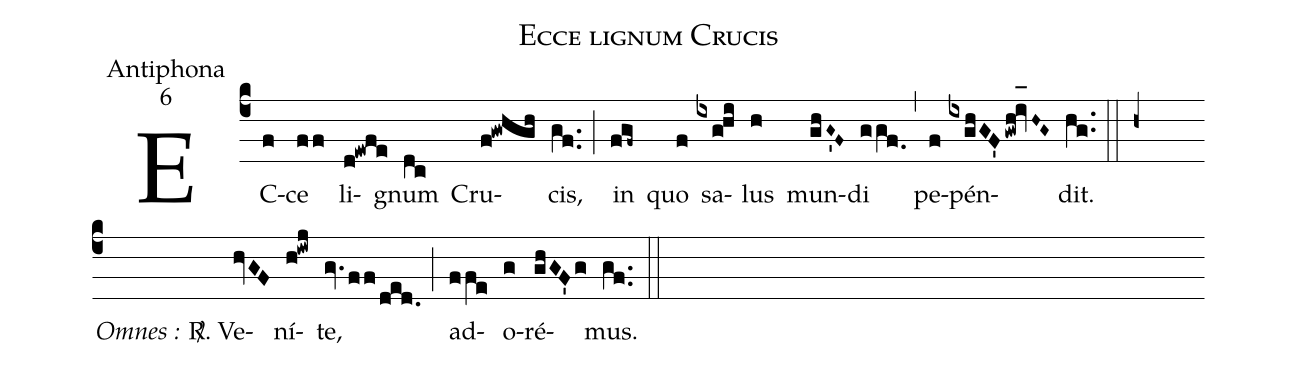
name:Ecce lignum Crucis;
office-part:Antiphona;
mode:6;
%%
(c4) EC(f)ce(ff) li(d!ewfe)gnum(dc) Cru(f!gwhgh)cis,(gf..) (;) in(fgf~) quo(f) sa(ixghi)lus(h) mun(ghG~'F~)di(ggf.0) (,) pe(f)pén(ixghGF'gwh!iv_[oh:h]H~G~)dit.(hg..) (::) (h+) (Z-)
<i>Omnes :</i> <sp>R/</sp>. V{e}(hvGF)ní(h!iwj)te,(gv.ff/ded.) (;) ad(ffe)o(g)ré(ghGF'g)mus.(gf..) (::)
